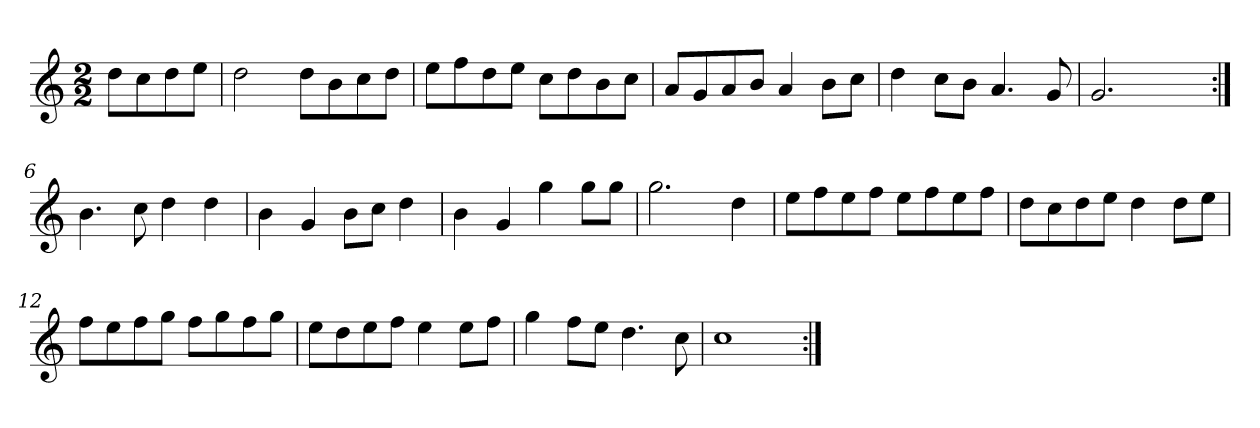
**kern
*part1
*staff1
*clefG2
*k[]
*C:
*M2/2
*MM120
=
8dd\L
8cc\
8dd\
8ee\J
=1
2dd
8dd\L
8b\
8cc\
8dd\J
=2
8ee\L
8ff\
8dd\
8ee\J
8cc\L
8dd\
8b\
8cc\J
=3
8a/L
8g/
8a/
8b/J
4a
8b\L
8cc\J
=4
4dd
8cc\L
8b\J
4.a
8g
=5
2.g
4ryy
=6:|!
4.b
8cc
4dd
4dd
=7
4b
4g
8b\L
8cc\J
4dd
=8
4b
4g
4gg
8gg\L
8gg\J
=9
2.gg
4dd
=10
8ee\L
8ff\
8ee\
8ff\J
8ee\L
8ff\
8ee\
8ff\J
=11
8dd\L
8cc\
8dd\
8ee\J
4dd
8dd\L
8ee\J
=12
8ff\L
8ee\
8ff\
8gg\J
8ff\L
8gg\
8ff\
8gg\J
=13
8ee\L
8dd\
8ee\
8ff\J
4ee
8ee\L
8ff\J
=14
4gg
8ff\L
8ee\J
4.dd
8cc
=15
1cc
=:|!
*-
